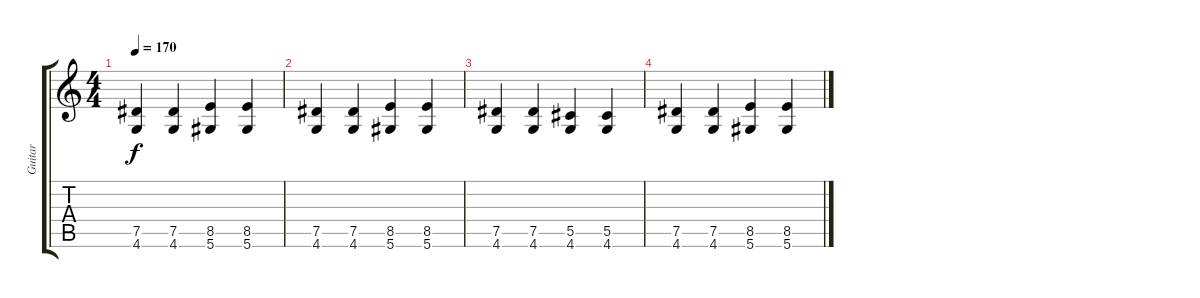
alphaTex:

\track ("Guitar" "Guitar") {instrument overdrivenguitar}
\staff {score tabs}
\tuning (Eb4 Bb3 Gb3 Db3 Ab2 Eb2) {hide}
\ts (4 4)
\tempo 170
\clef g2
\ks c
(7.5 4.6).4{dy f} (7.5 4.6).4 (8.5 5.6).4 (8.5 5.6).4 |
(7.5 4.6).4 (7.5 4.6).4 (8.5 5.6).4 (8.5 5.6).4 |
(7.5 4.6).4 (7.5 4.6).4 (5.5 4.6).4 (5.5 4.6).4 |
(7.5 4.6).4 (7.5 4.6).4 (8.5 5.6).4 (8.5 5.6).4
